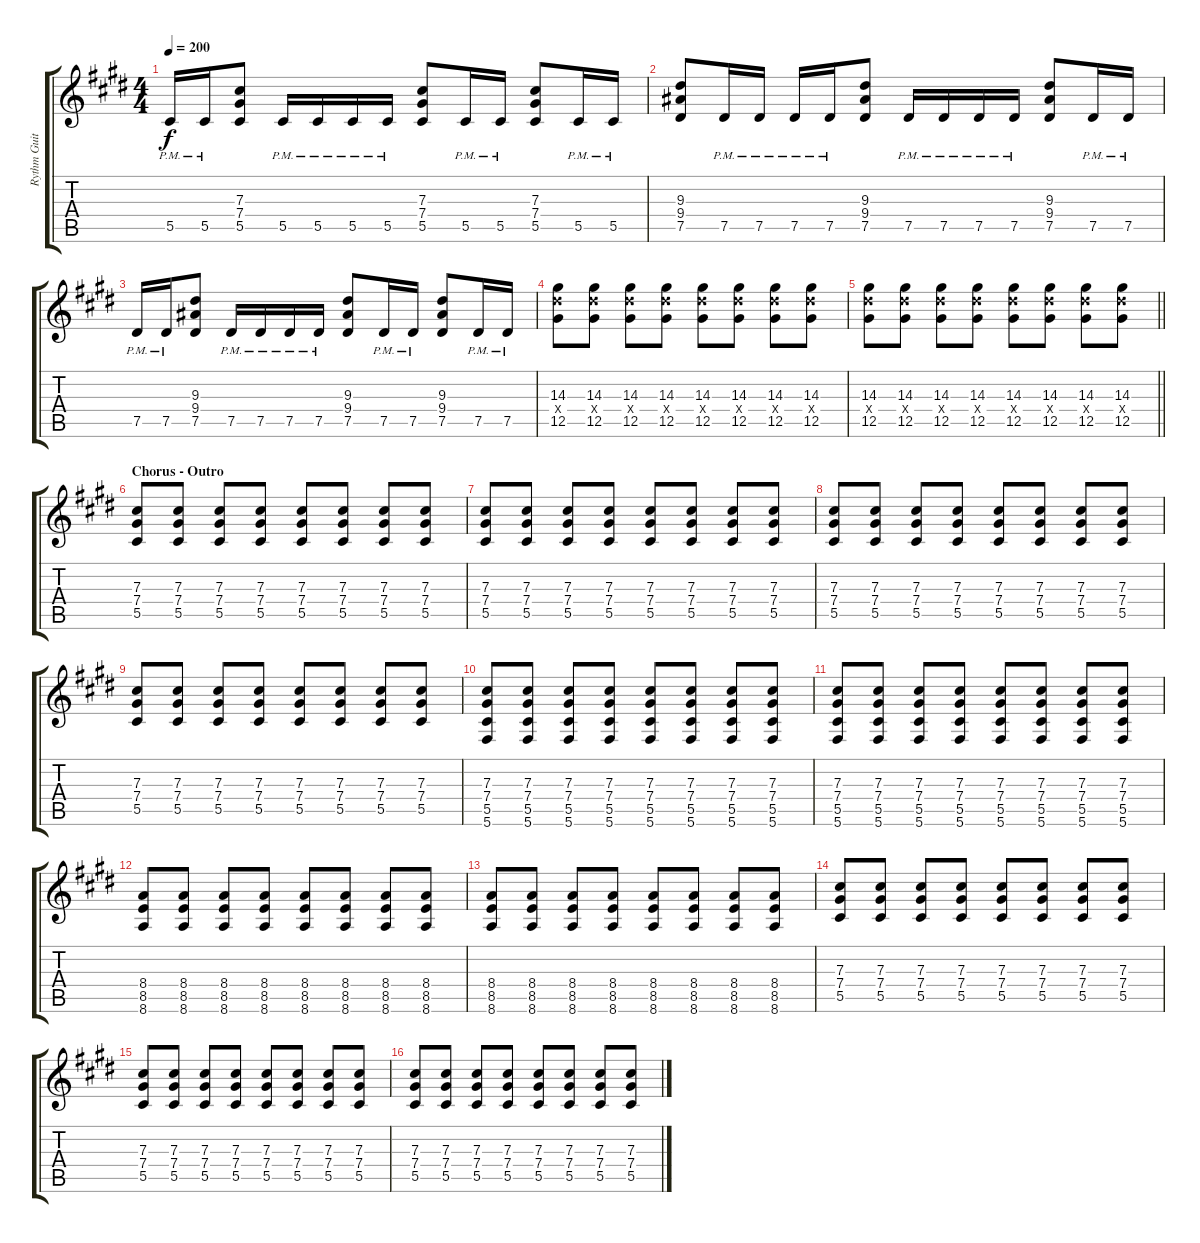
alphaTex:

\track ("Rythm Guitar" "Rythm Guit") {instrument distortionguitar}
\staff {score tabs}
\tuning (Eb4 Bb3 Gb3 Db3 Ab2 Db2) {hide}
\ts (4 4)
\tempo 200
\clef g2
\ks c#minor
5.5{pm}.16{dy f} 5.5{pm}.16 (7.3 7.4 5.5).8 5.5{pm}.16 5.5{pm}.16 5.5{pm}.16 5.5{pm}.16 (7.3 7.4 5.5).8 5.5{pm}.16 5.5{pm}.16 (7.3 7.4 5.5).8 5.5{pm}.16 5.5{pm}.16 |
(9.3 9.4 7.5).8 7.5{pm}.16 7.5{pm}.16 7.5{pm}.16 7.5{pm}.16 (9.3 9.4 7.5).8 7.5{pm}.16 7.5{pm}.16 7.5{pm}.16 7.5{pm}.16 (9.3 9.4 7.5).8 7.5{pm}.16 7.5{pm}.16 |
7.5{pm}.16 7.5{pm}.16 (9.3 9.4 7.5).8 7.5{pm}.16 7.5{pm}.16 7.5{pm}.16 7.5{pm}.16 (9.3 9.4 7.5).8 7.5{pm}.16 7.5{pm}.16 (9.3 9.4 7.5).8 7.5{pm}.16 7.5{pm}.16 |
(14.3 14.4{x} 12.5).8 (14.3 14.4{x} 12.5).8 (14.3 14.4{x} 12.5).8 (14.3 14.4{x} 12.5).8 (14.3 14.4{x} 12.5).8 (14.3 14.4{x} 12.5).8 (14.3 14.4{x} 12.5).8 (14.3 14.4{x} 12.5).8 |
\barLineRight lightlight
(14.3 14.4{x} 12.5).8 (14.3 14.4{x} 12.5).8 (14.3 14.4{x} 12.5).8 (14.3 14.4{x} 12.5).8 (14.3 14.4{x} 12.5).8 (14.3 14.4{x} 12.5).8 (14.3 14.4{x} 12.5).8 (14.3 14.4{x} 12.5).8 |
\section ("" "Chorus - Outro")
(7.3 7.4 5.5).8 (7.3 7.4 5.5).8 (7.3 7.4 5.5).8 (7.3 7.4 5.5).8 (7.3 7.4 5.5).8 (7.3 7.4 5.5).8 (7.3 7.4 5.5).8 (7.3 7.4 5.5).8 |
(7.3 7.4 5.5).8 (7.3 7.4 5.5).8 (7.3 7.4 5.5).8 (7.3 7.4 5.5).8 (7.3 7.4 5.5).8 (7.3 7.4 5.5).8 (7.3 7.4 5.5).8 (7.3 7.4 5.5).8 |
(7.3 7.4 5.5).8 (7.3 7.4 5.5).8 (7.3 7.4 5.5).8 (7.3 7.4 5.5).8 (7.3 7.4 5.5).8 (7.3 7.4 5.5).8 (7.3 7.4 5.5).8 (7.3 7.4 5.5).8 |
(7.3 7.4 5.5).8 (7.3 7.4 5.5).8 (7.3 7.4 5.5).8 (7.3 7.4 5.5).8 (7.3 7.4 5.5).8 (7.3 7.4 5.5).8 (7.3 7.4 5.5).8 (7.3 7.4 5.5).8 |
(7.3 7.4 5.5 5.6).8 (7.3 7.4 5.5 5.6).8 (7.3 7.4 5.5 5.6).8 (7.3 7.4 5.5 5.6).8 (7.3 7.4 5.5 5.6).8 (7.3 7.4 5.5 5.6).8 (7.3 7.4 5.5 5.6).8 (7.3 7.4 5.5 5.6).8 |
(7.3 7.4 5.5 5.6).8 (7.3 7.4 5.5 5.6).8 (7.3 7.4 5.5 5.6).8 (7.3 7.4 5.5 5.6).8 (7.3 7.4 5.5 5.6).8 (7.3 7.4 5.5 5.6).8 (7.3 7.4 5.5 5.6).8 (7.3 7.4 5.5 5.6).8 |
(8.4 8.5 8.6).8 (8.4 8.5 8.6).8 (8.4 8.5 8.6).8 (8.4 8.5 8.6).8 (8.4 8.5 8.6).8 (8.4 8.5 8.6).8 (8.4 8.5 8.6).8 (8.4 8.5 8.6).8 |
(8.4 8.5 8.6).8 (8.4 8.5 8.6).8 (8.4 8.5 8.6).8 (8.4 8.5 8.6).8 (8.4 8.5 8.6).8 (8.4 8.5 8.6).8 (8.4 8.5 8.6).8 (8.4 8.5 8.6).8 |
(7.3 7.4 5.5).8 (7.3 7.4 5.5).8 (7.3 7.4 5.5).8 (7.3 7.4 5.5).8 (7.3 7.4 5.5).8 (7.3 7.4 5.5).8 (7.3 7.4 5.5).8 (7.3 7.4 5.5).8 |
(7.3 7.4 5.5).8 (7.3 7.4 5.5).8 (7.3 7.4 5.5).8 (7.3 7.4 5.5).8 (7.3 7.4 5.5).8 (7.3 7.4 5.5).8 (7.3 7.4 5.5).8 (7.3 7.4 5.5).8 |
(7.3 7.4 5.5).8 (7.3 7.4 5.5).8 (7.3 7.4 5.5).8 (7.3 7.4 5.5).8 (7.3 7.4 5.5).8 (7.3 7.4 5.5).8 (7.3 7.4 5.5).8 (7.3 7.4 5.5).8
